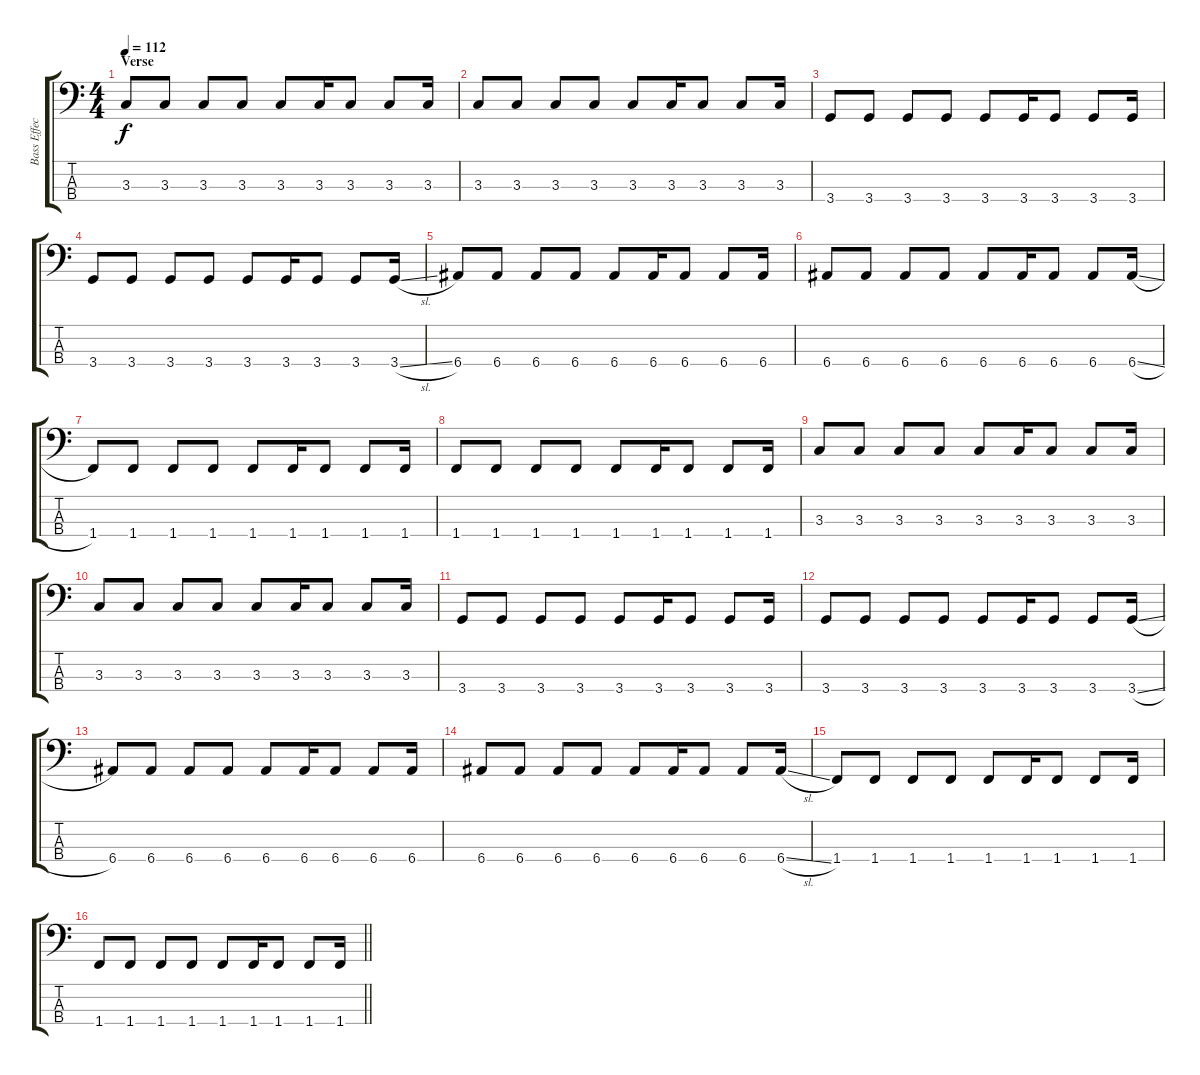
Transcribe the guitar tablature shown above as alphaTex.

\track ("Bass Effect" "Bass Effec") {instrument overdrivenguitar}
\staff {score tabs}
\tuning (G2 D2 A1 E1) {hide}
\ts (4 4)
\section ("" "Verse")
\tempo 112
\clef f4
\ks c
3.3.8{dy f} 3.3.8 3.3.8 3.3.8 3.3.8 3.3.16 3.3.8 3.3.8 3.3.16 |
3.3.8 3.3.8 3.3.8 3.3.8 3.3.8 3.3.16 3.3.8 3.3.8 3.3.16 |
3.4.8 3.4.8 3.4.8 3.4.8 3.4.8 3.4.16 3.4.8 3.4.8 3.4.16 |
3.4.8 3.4.8 3.4.8 3.4.8 3.4.8 3.4.16 3.4.8 3.4.8 3.4{sl}.16 |
6.4.8 6.4.8 6.4.8 6.4.8 6.4.8 6.4.16 6.4.8 6.4.8 6.4.16 |
6.4.8 6.4.8 6.4.8 6.4.8 6.4.8 6.4.16 6.4.8 6.4.8 6.4{sl}.16 |
1.4.8 1.4.8 1.4.8 1.4.8 1.4.8 1.4.16 1.4.8 1.4.8 1.4.16 |
1.4.8 1.4.8 1.4.8 1.4.8 1.4.8 1.4.16 1.4.8 1.4.8 1.4.16 |
3.3.8 3.3.8 3.3.8 3.3.8 3.3.8 3.3.16 3.3.8 3.3.8 3.3.16 |
3.3.8 3.3.8 3.3.8 3.3.8 3.3.8 3.3.16 3.3.8 3.3.8 3.3.16 |
3.4.8 3.4.8 3.4.8 3.4.8 3.4.8 3.4.16 3.4.8 3.4.8 3.4.16 |
3.4.8 3.4.8 3.4.8 3.4.8 3.4.8 3.4.16 3.4.8 3.4.8 3.4{sl}.16 |
6.4.8 6.4.8 6.4.8 6.4.8 6.4.8 6.4.16 6.4.8 6.4.8 6.4.16 |
6.4.8 6.4.8 6.4.8 6.4.8 6.4.8 6.4.16 6.4.8 6.4.8 6.4{sl}.16 |
1.4.8 1.4.8 1.4.8 1.4.8 1.4.8 1.4.16 1.4.8 1.4.8 1.4.16 |
\barLineRight lightlight
1.4.8 1.4.8 1.4.8 1.4.8 1.4.8 1.4.16 1.4.8 1.4.8 1.4.16
